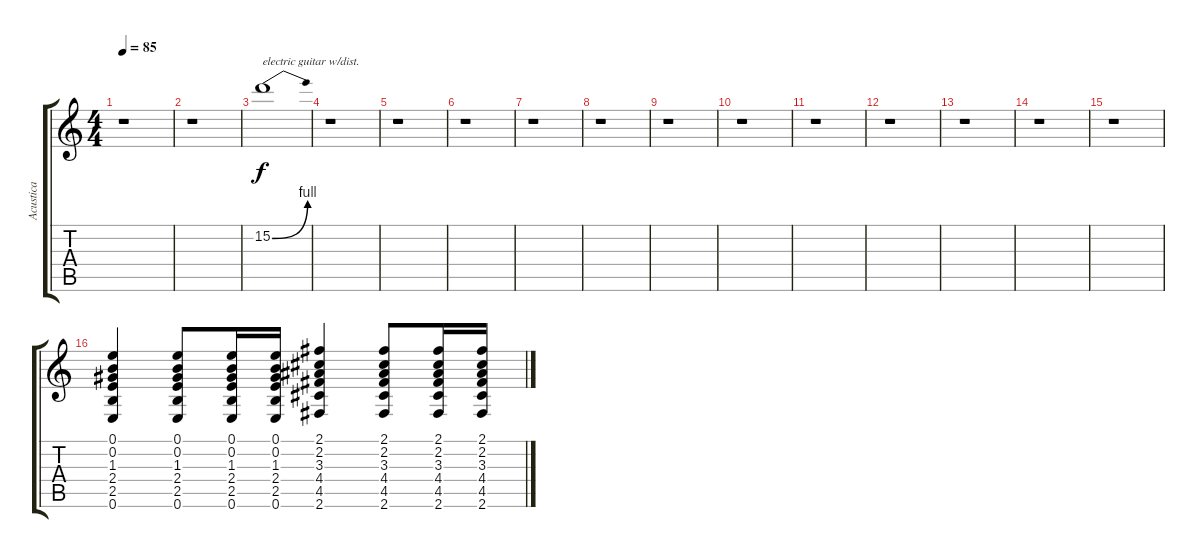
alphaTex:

\track ("Acustica" "Acustica") {instrument acousticguitarsteel}
\staff {score tabs}
\tuning (E4 B3 G3 D3 A2 E2) {hide}
\ts (4 4)
\tempo 85
\clef g2
\ks c
r.1{dy f} |
r.1 |
15.2{be (bend 0 0 60 4)}.1{txt "electric guitar w/dist." volume 8 instrument distortionguitar} |
r.1 |
r.1 |
r.1 |
r.1 |
r.1 |
r.1 |
r.1 |
r.1 |
r.1 |
r.1 |
r.1 |
r.1 |
(0.1 0.2 1.3 2.4 2.5 0.6).4{instrument acousticguitarsteel} (0.1 0.2 1.3 2.4 2.5 0.6).8 (0.1 0.2 1.3 2.4 2.5 0.6).16 (0.1 0.2 1.3 2.4 2.5 0.6).16 (2.1 2.2 3.3 4.4 4.5 2.6).4 (2.1 2.2 3.3 4.4 4.5 2.6).8 (2.1 2.2 3.3 4.4 4.5 2.6).16 (2.1 2.2 3.3 4.4 4.5 2.6).16
